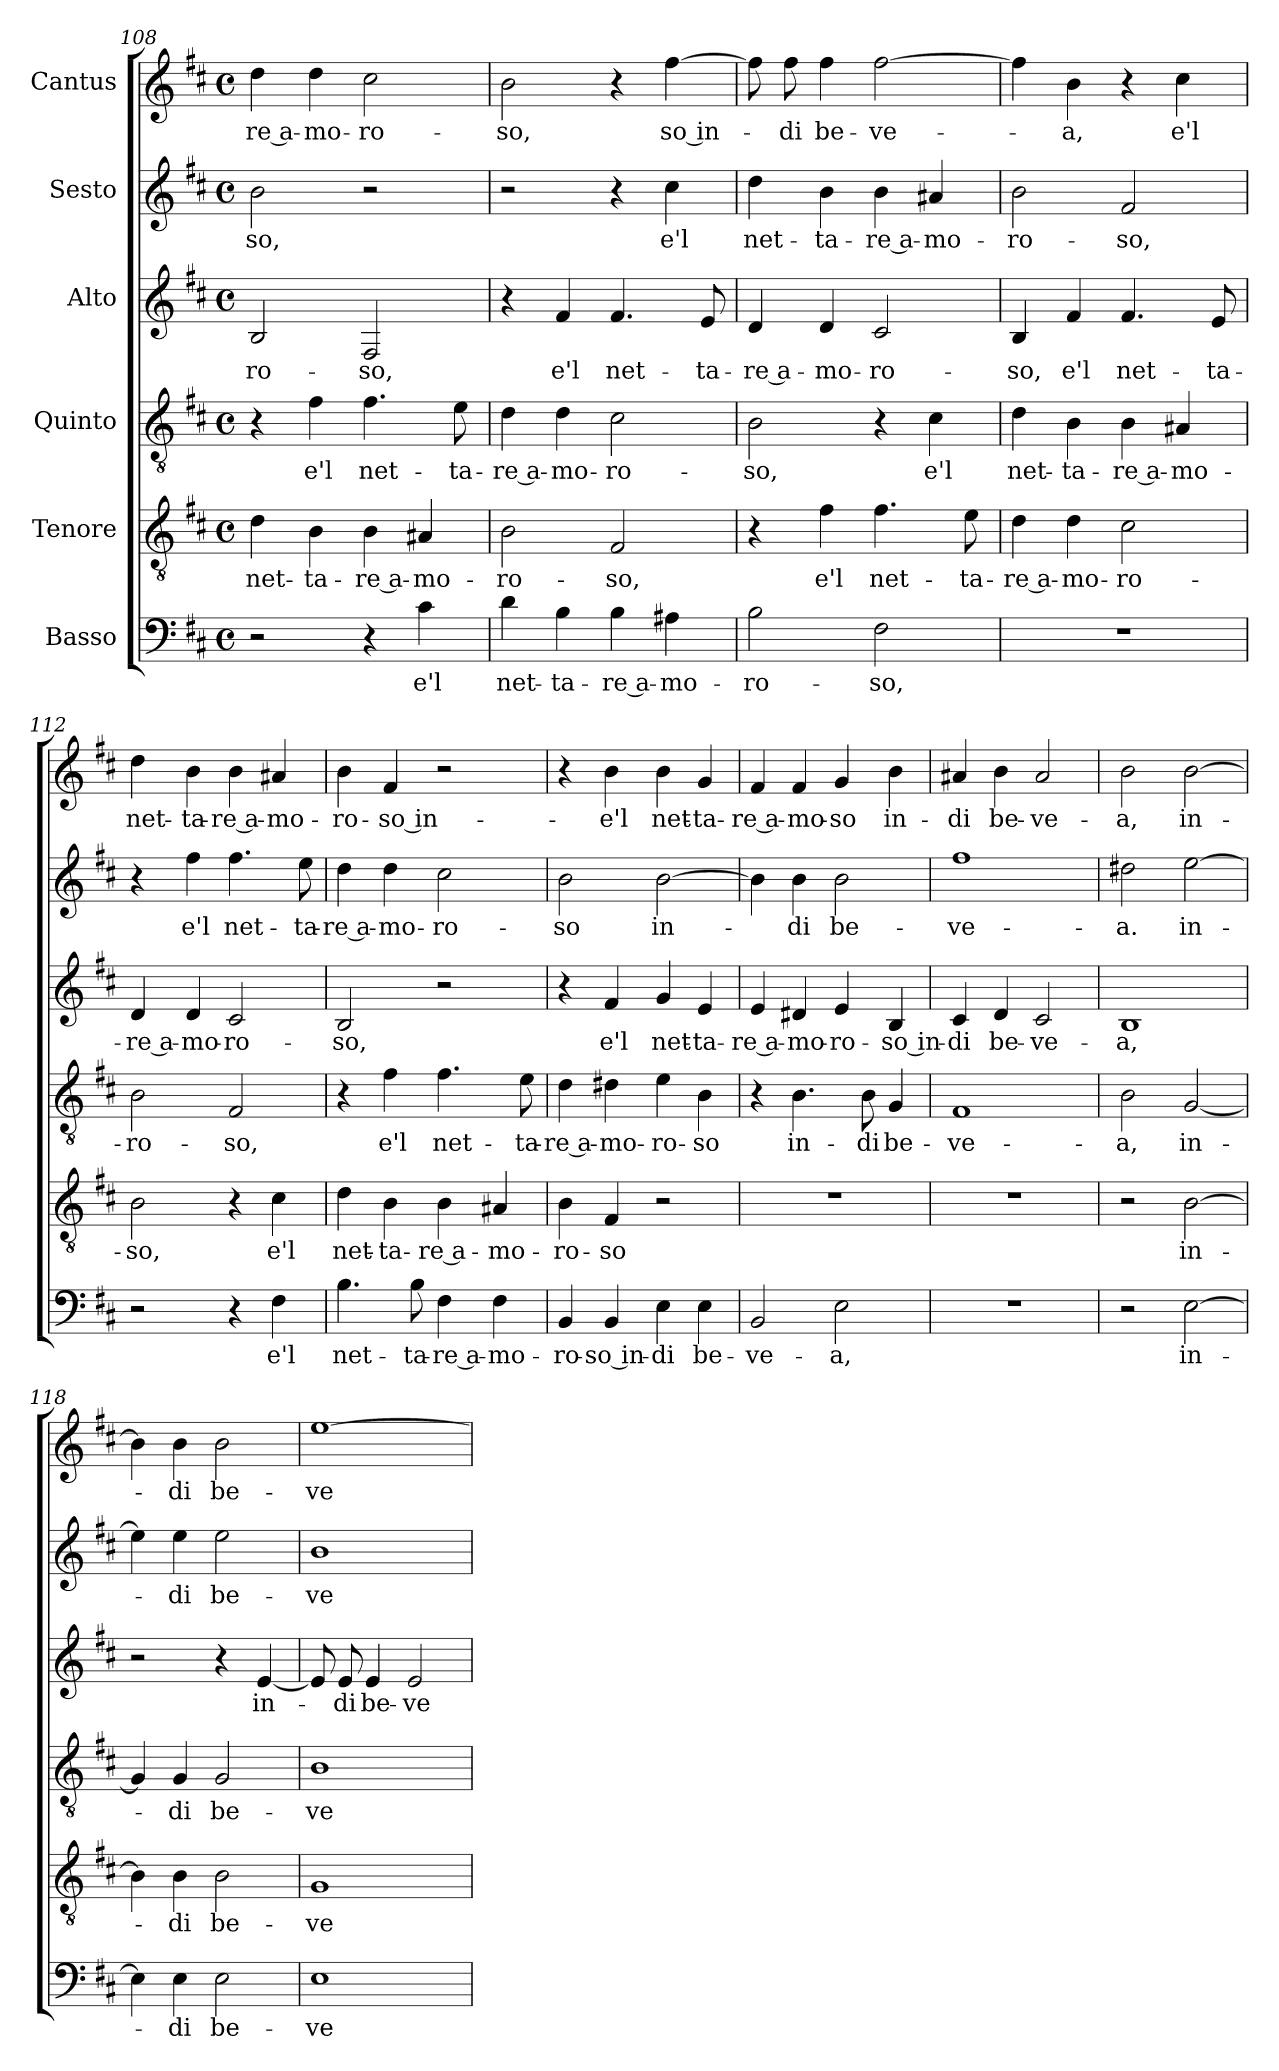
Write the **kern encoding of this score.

**kern	**text	**kern	**text	**kern	**text	**kern	**text	**kern	**text	**kern	**text
*part6	*part6	*part5	*part5	*part4	*part4	*part3	*part3	*part2	*part2	*part1	*part1
*staff6	*staff6	*staff5	*staff5	*staff4	*staff4	*staff3	*staff3	*staff2	*staff2	*staff1	*staff1
*I"Basso	*	*I"Tenore	*	*I"Quinto	*	*I"Alto	*	*I"Sesto	*	*I"Cantus	*
*clefF4	*	*clefGv2	*	*clefGv2	*	*clefG2	*	*clefG2	*	*clefG2	*
*k[f#c#]	*	*k[f#c#]	*	*k[f#c#]	*	*k[f#c#]	*	*k[f#c#]	*	*k[f#c#]	*
*D:	*	*D:	*	*D:	*	*D:	*	*D:	*	*D:	*
*M4/4	*	*M4/4	*	*M4/4	*	*M4/4	*	*M4/4	*	*M4/4	*
*met(c)	*	*met(c)	*	*met(c)	*	*met(c)	*	*met(c)	*	*met(c)	*
=108	=108	=108	=108	=108	=108	=108	=108	=108	=108	=108	=108
!	!	!	!LO:LY:b	!	!	!	!LO:LY:b	!	!LO:LY:b	!	!LO:LY:b
2r	.	4d\	net-	4r	.	2B/	-ro-	2b\	-so,	4dd\	-re a-
!	!	!	!LO:LY:b	!	!LO:LY:b	!	!	!	!	!	!LO:LY:b
.	.	4B\	-ta-	4f#\	e'l	.	.	.	.	4dd\	-mo-
!	!	!	!LO:LY:b	!	!LO:LY:b	!	!LO:LY:b	!	!	!	!LO:LY:b
4r	.	4B\	-re a-	4.f#\	net-	2F#/	-so,	2r	.	2cc#\	-ro-
!	!LO:LY:b	!	!LO:LY:b	!	!	!	!	!	!	!	!
4c#\	e'l	4A#X/	-mo-	.	.	.	.	.	.	.	.
!	!	!	!	!	!LO:LY:b	!	!	!	!	!	!
.	.	.	.	8e\	-ta-	.	.	.	.	.	.
!!LO:PB:g=z
=109	=109	=109	=109	=109	=109	=109	=109	=109	=109	=109	=109
!	!LO:LY:b	!	!LO:LY:b	!	!LO:LY:b	!	!	!	!	!	!LO:LY:b
4d\	net-	2B\	-ro-	4d\	-re a-	4r	.	2r	.	2b\	-so,
!	!LO:LY:b	!	!	!	!LO:LY:b	!	!LO:LY:b	!	!	!	!
4B\	-ta-	.	.	4d\	-mo-	4f#/	e'l	.	.	.	.
!	!LO:LY:b	!	!LO:LY:b	!	!LO:LY:b	!	!LO:LY:b	!	!	!	!
4B\	-re a-	2F#/	-so,	2c#\	-ro-	4.f#/	net-	4r	.	4r	.
!	!LO:LY:b	!	!	!	!	!	!	!	!LO:LY:b	!	!LO:LY:b
4A#X\	-mo-	.	.	.	.	.	.	4cc#\	e'l	[4ff#\	so in-
!	!	!	!	!	!	!	!LO:LY:b	!	!	!	!
.	.	.	.	.	.	8e/	-ta-	.	.	.	.
=110	=110	=110	=110	=110	=110	=110	=110	=110	=110	=110	=110
!	!LO:LY:b	!	!	!	!LO:LY:b	!	!LO:LY:b	!	!LO:LY:b	!	!
2B\	-ro-	4r	.	2B\	-so,	4d/	-re a-	4dd\	net-	8ff#\]	.
!	!	!	!	!	!	!	!	!	!	!	!LO:LY:b
.	.	.	.	.	.	.	.	.	.	8ff#\	-di
!	!	!	!LO:LY:b	!	!	!	!LO:LY:b	!	!LO:LY:b	!	!LO:LY:b
.	.	4f#\	e'l	.	.	4d/	-mo-	4b\	-ta-	4ff#\	be-
!	!LO:LY:b	!	!LO:LY:b	!	!	!	!LO:LY:b	!	!LO:LY:b	!	!LO:LY:b
2F#\	-so,	4.f#\	net-	4r	.	2c#/	-ro-	4b\	-re a-	[2ff#\	-ve-
!	!	!	!	!	!LO:LY:b	!	!	!	!LO:LY:b	!	!
.	.	.	.	4c#\	e'l	.	.	4a#X/	-mo-	.	.
!	!	!	!LO:LY:b	!	!	!	!	!	!	!	!
.	.	8e\	-ta-	.	.	.	.	.	.	.	.
=111	=111	=111	=111	=111	=111	=111	=111	=111	=111	=111	=111
!	!	!	!LO:LY:b	!	!LO:LY:b	!	!LO:LY:b	!	!LO:LY:b	!	!
1r	.	4d\	-re a-	4d\	net-	4B/	-so,	2b\	-ro-	4ff#\]	.
!	!	!	!LO:LY:b	!	!LO:LY:b	!	!LO:LY:b	!	!	!	!LO:LY:b
.	.	4d\	-mo-	4B\	-ta-	4f#/	e'l	.	.	4b\	-a,
!	!	!	!LO:LY:b	!	!LO:LY:b	!	!LO:LY:b	!	!LO:LY:b	!	!
.	.	2c#\	-ro-	4B\	-re a-	4.f#/	net-	2f#/	-so,	4r	.
!	!	!	!	!	!LO:LY:b	!	!	!	!	!	!LO:LY:b
.	.	.	.	4A#X/	-mo-	.	.	.	.	4cc#\	e'l
!	!	!	!	!	!	!	!LO:LY:b	!	!	!	!
.	.	.	.	.	.	8e/	-ta-	.	.	.	.
=112	=112	=112	=112	=112	=112	=112	=112	=112	=112	=112	=112
!	!	!	!LO:LY:b	!	!LO:LY:b	!	!LO:LY:b	!	!	!	!LO:LY:b
2r	.	2B\	-so,	2B\	-ro-	4d/	-re a-	4r	.	4dd\	net-
!	!	!	!	!	!	!	!LO:LY:b	!	!LO:LY:b	!	!LO:LY:b
.	.	.	.	.	.	4d/	-mo-	4ff#\	e'l	4b\	-ta-
!	!	!	!	!	!LO:LY:b	!	!LO:LY:b	!	!LO:LY:b	!	!LO:LY:b
4r	.	4r	.	2F#/	-so,	2c#/	-ro-	4.ff#\	net-	4b\	-re a-
!	!LO:LY:b	!	!LO:LY:b	!	!	!	!	!	!	!	!LO:LY:b
4F#\	e'l	4c#\	e'l	.	.	.	.	.	.	4a#X/	-mo-
!	!	!	!	!	!	!	!	!	!LO:LY:b	!	!
.	.	.	.	.	.	.	.	8ee\	-ta-	.	.
=113	=113	=113	=113	=113	=113	=113	=113	=113	=113	=113	=113
!	!LO:LY:b	!	!LO:LY:b	!	!	!	!LO:LY:b	!	!LO:LY:b	!	!LO:LY:b
4.B\	net-	4d\	net-	4r	.	2B/	-so,	4dd\	-re a-	4b\	-ro-
!	!	!	!LO:LY:b	!	!LO:LY:b	!	!	!	!LO:LY:b	!	!LO:LY:b
.	.	4B\	-ta-	4f#\	e'l	.	.	4dd\	-mo-	4f#/	-so in-
!	!LO:LY:b	!	!	!	!	!	!	!	!	!	!
8B\	-ta-	.	.	.	.	.	.	.	.	.	.
!	!LO:LY:b	!	!LO:LY:b	!	!LO:LY:b	!	!	!	!LO:LY:b	!	!
4F#\	-re a-	4B\	-re a-	4.f#\	net-	2r	.	2cc#\	-ro-	2r	.
!	!LO:LY:b	!	!LO:LY:b	!	!	!	!	!	!	!	!
4F#\	-mo-	4A#X/	-mo-	.	.	.	.	.	.	.	.
!	!	!	!	!	!LO:LY:b	!	!	!	!	!	!
.	.	.	.	8e\	-ta-	.	.	.	.	.	.
=114	=114	=114	=114	=114	=114	=114	=114	=114	=114	=114	=114
!	!LO:LY:b	!	!LO:LY:b	!	!LO:LY:b	!	!	!	!LO:LY:b	!	!
4BB/	-ro-	4B\	-ro-	4d\	-re a-	4r	.	2b\	-so	4r	.
!	!LO:LY:b	!	!LO:LY:b	!	!LO:LY:b	!	!LO:LY:b	!	!	!	!LO:LY:b
4BB/	-so in-	4F#/	-so	4d#X\	-mo-	4f#/	e'l	.	.	4b\	-e'l
!	!LO:LY:b	!	!	!	!LO:LY:b	!	!LO:LY:b	!	!LO:LY:b	!	!LO:LY:b
4E\	-di	2r	.	4e\	-ro-	4g/	net-	[2b\	in-	4b\	net-
!	!LO:LY:b	!	!	!	!LO:LY:b	!	!LO:LY:b	!	!	!	!LO:LY:b
4E\	be-	.	.	4B\	-so	4e/	-ta-	.	.	4g/	-ta-
!!LO:LB:g=z
=115	=115	=115	=115	=115	=115	=115	=115	=115	=115	=115	=115
!	!LO:LY:b	!	!	!	!	!	!LO:LY:b	!	!	!	!LO:LY:b
2BB/	-ve-	1r	.	4r	.	4e/	-re a-	4b\]	.	4f#/	-re a-
!	!	!	!	!	!LO:LY:b	!	!LO:LY:b	!	!LO:LY:b	!	!LO:LY:b
.	.	.	.	4.B\	in-	4d#X/	-mo-	4b\	-di	4f#/	-mo-
!	!LO:LY:b	!	!	!	!	!	!LO:LY:b	!	!LO:LY:b	!	!LO:LY:b
2E\	-a,	.	.	.	.	4e/	-ro-	2b\	be-	4g/	-so
!	!	!	!	!	!LO:LY:b	!	!	!	!	!	!
.	.	.	.	8B\	-di	.	.	.	.	.	.
!	!	!	!	!	!LO:LY:b	!	!LO:LY:b	!	!	!	!LO:LY:b
.	.	.	.	4G/	be-	4B/	-so in-	.	.	4b\	in-
=116	=116	=116	=116	=116	=116	=116	=116	=116	=116	=116	=116
!	!	!	!	!	!LO:LY:b	!	!LO:LY:b	!	!LO:LY:b	!	!LO:LY:b
1r	.	1r	.	1F#	-ve-	4c#/	-di	1ff#	-ve-	4a#X/	-di
!	!	!	!	!	!	!	!LO:LY:b	!	!	!	!LO:LY:b
.	.	.	.	.	.	4d/	be-	.	.	4b\	be-
!	!	!	!	!	!	!	!LO:LY:b	!	!	!	!LO:LY:b
.	.	.	.	.	.	2c#/	-ve-	.	.	2a#/	-ve-
=117	=117	=117	=117	=117	=117	=117	=117	=117	=117	=117	=117
!	!	!	!	!	!LO:LY:b	!	!LO:LY:b	!	!LO:LY:b	!	!LO:LY:b
2r	.	2r	.	2B\	-a,	1B	-a,	2dd#X\	-a.	2b\	-a,
!	!LO:LY:b	!	!LO:LY:b	!	!LO:LY:b	!	!	!	!LO:LY:b	!	!LO:LY:b
[2E\	in-	[2B\	in-	[2G/	in-	.	.	[2ee\	in-	[2b\	in-
=118	=118	=118	=118	=118	=118	=118	=118	=118	=118	=118	=118
4E\]	.	4B\]	.	4G/]	.	2r	.	4ee\]	.	4b\]	.
!	!LO:LY:b	!	!LO:LY:b	!	!LO:LY:b	!	!	!	!LO:LY:b	!	!LO:LY:b
4E\	-di	4B\	-di	4G/	-di	.	.	4ee\	-di	4b\	-di
!	!LO:LY:b	!	!LO:LY:b	!	!LO:LY:b	!	!	!	!LO:LY:b	!	!LO:LY:b
2E\	be-	2B\	be-	2G/	be-	4r	.	2ee\	be-	2b\	be-
!	!	!	!	!	!	!	!LO:LY:b	!	!	!	!
.	.	.	.	.	.	[4e/	in-	.	.	.	.
=119	=119	=119	=119	=119	=119	=119	=119	=119	=119	=119	=119
!	!LO:LY:b	!	!LO:LY:b	!	!LO:LY:b	!	!	!	!LO:LY:b	!	!LO:LY:b
1E	-ve-	1G	-ve-	1B	-ve-	8e/]	.	1b	-ve-	[1ee	-ve-
!	!	!	!	!	!	!	!LO:LY:b	!	!	!	!
.	.	.	.	.	.	8e/	-di	.	.	.	.
!	!	!	!	!	!	!	!LO:LY:b	!	!	!	!
.	.	.	.	.	.	4e/	be-	.	.	.	.
!	!	!	!	!	!	!	!LO:LY:b	!	!	!	!
.	.	.	.	.	.	2e/	-ve-	.	.	.	.
=	=	=	=	=	=	=	=	=	=	=	=
*-	*-	*-	*-	*-	*-	*-	*-	*-	*-	*-	*-
